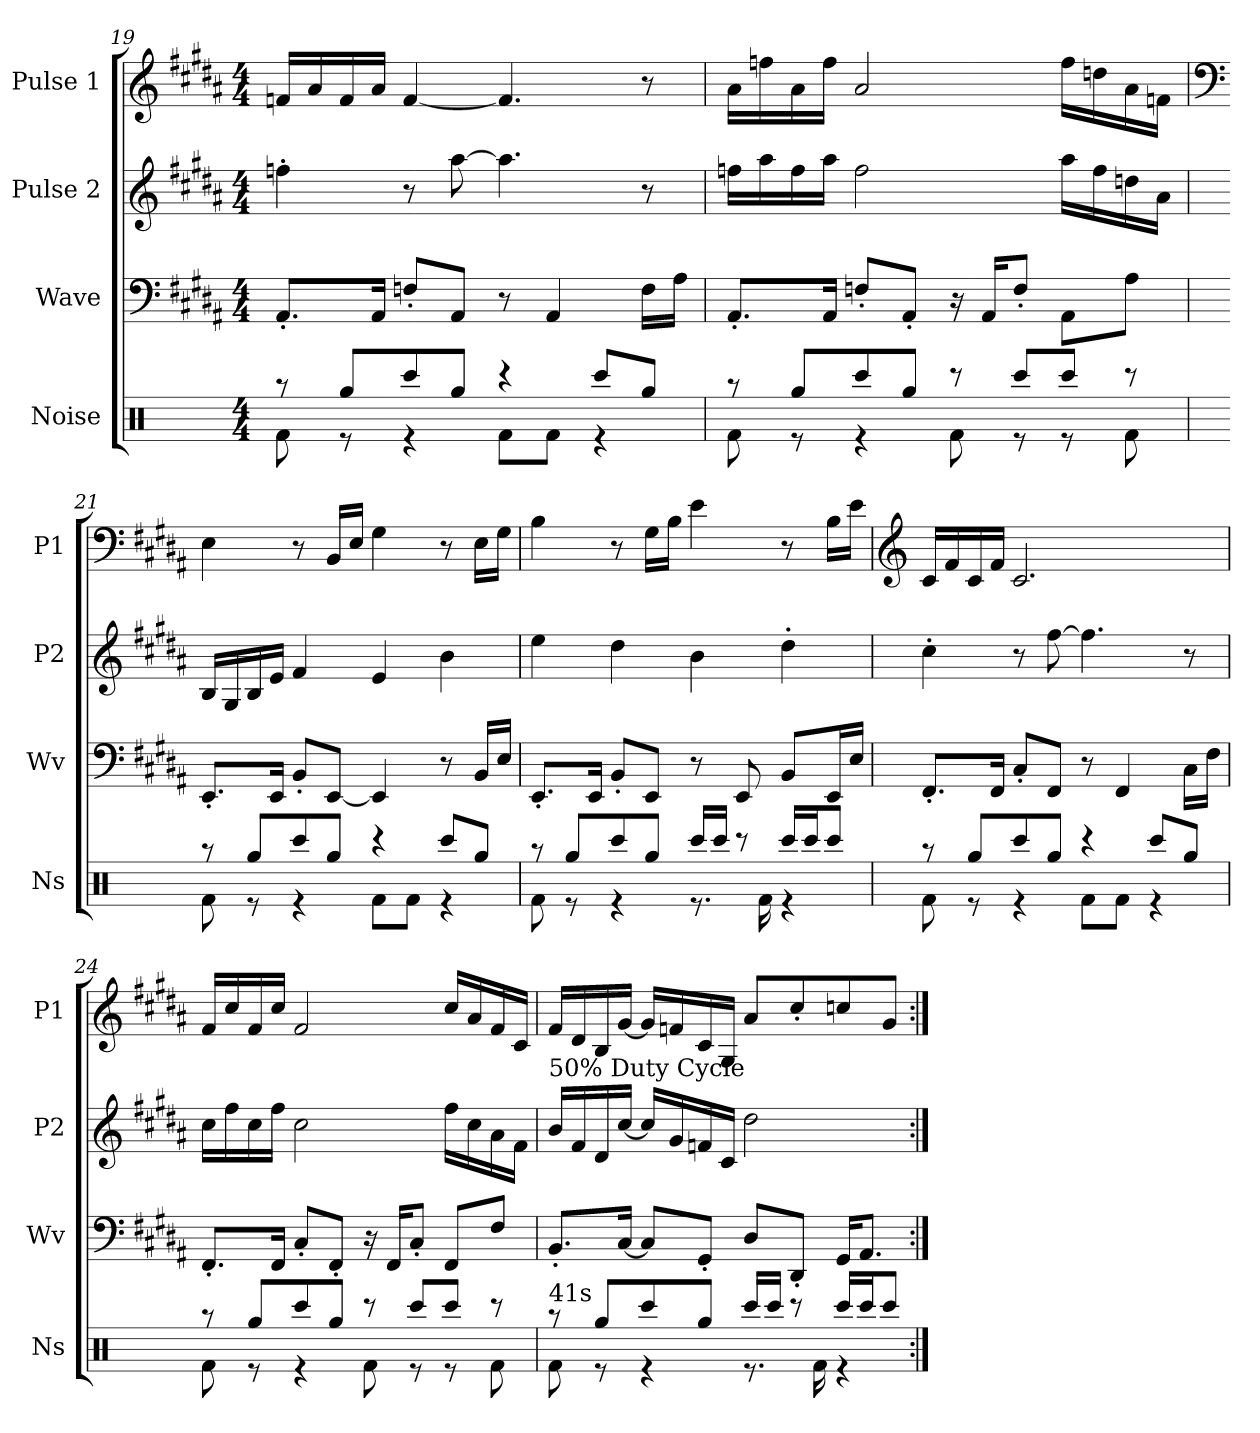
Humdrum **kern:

**kern	**kern	**kern	**kern
*part4	*part3	*part2	*part1
*staff4	*staff3	*staff2	*staff1
*I"Noise	*I"Wave	*I"Pulse 2	*I"Pulse 1
*I'Ns	*I'Wv	*I'P2	*I'P1
*clefX	*clefF4	*clefG2	*clefG2
*k[]	*k[f#c#g#d#a#]	*k[f#c#g#d#a#]	*k[f#c#g#d#a#]
*M4/4	*M4/4	*M4/4	*M4/4
=19	=19	=19	=19
*^	*	*	*
8r	8Rf\	8.AA#'/L	4ffn'\	16fn/LL
.	.	.	.	16a#/
8Rgg/L	8r	.	.	16f/
.	.	16AA#/Jk	.	16a#/JJ
8Rccc/	4r	8Fn'/L	8r	[4f/
8Rgg/J	.	8AA#/J	[8aa#\	.
4r	8Rf\L	8r	4.aa#\]	4.f/]
.	8Rf\J	4AA#/	.	.
8Rccc/L	4r	.	.	.
8Rgg/J	.	16F\LL	8r	8r
.	.	16A#\JJ	.	.
=20	=20	=20	=20	=20
8r	8Rf\	8.AA#'/L	16ffn\LL	16a#\LL
.	.	.	16aa#\	16ffn\
8Rgg/L	8r	.	16ff\	16a#\
.	.	16AA#/Jk	16aa#\JJ	16ff\JJ
8Rccc/	4r	8Fn'/L	2ff\	2a#/
8Rgg/J	.	8AA#'/J	.	.
8r	8Rf\	16r	.	.
.	.	16AA#/KL	.	.
8Rccc/L	8r	8F'/J	.	.
8Rccc/J	8r	8AA#\L	16aa#\LL	16ff\LL
.	.	.	16ff\	16ddn\
8r	8Rf\	8A#\J	16ddn\	16a#\
.	.	.	16a#\JJ	16fn\JJ
!!LO:LB:g=z
=21	=21	=21	=21	=21
*	*	*	*	*clefF4
8r	8Rf\	8.EE'/L	16B/LL	4E\
.	.	.	16G#/	.
8Rgg/L	8r	.	16B/	.
.	.	16EE/Jk	16e/JJ	.
8Rccc/	4r	8BB'/L	4f#/	8r
8Rgg/J	.	[8EE/J	.	16BB/LL
.	.	.	.	16E/JJ
4r	8Rf\L	4EE/]	4e/	4G#\
.	8Rf\J	.	.	.
8Rccc/L	4r	8r	4b\	8r
8Rgg/J	.	16BB/LL	.	16E\LL
.	.	16E/JJ	.	16G#\JJ
=22	=22	=22	=22	=22
8r	8Rf\	8.EE'/L	4ee\	4B\
8Rgg/L	8r	.	.	.
.	.	16EE/Jk	.	.
8Rccc/	4r	8BB'/L	4dd#\	8r
8Rgg/J	.	8EE/J	.	16G#\LL
.	.	.	.	16B\JJ
16Rccc/LL	8.r	8r	4b\	4e\
16Rccc/JJ	.	.	.	.
8r	.	8EE/	.	.
.	16Rf\	.	.	.
16Rccc/LL	4r	8BB/L	4dd#'\	8r
16Rccc/J	.	.	.	.
8Rccc/J	.	16EE/L	.	16B\LL
.	.	16E/JJ	.	16e\JJ
=23	=23	=23	=23	=23
*	*	*	*	*clefG2
8r	8Rf\	8.FF#'/L	4cc#'\	16c#/LL
.	.	.	.	16f#/
8Rgg/L	8r	.	.	16c#/
.	.	16FF#/Jk	.	16f#/JJ
8Rccc/	4r	8C#'/L	8r	2.c#/
8Rgg/J	.	8FF#/J	[8ff#\	.
4r	8Rf\L	8r	4.ff#\]	.
.	8Rf\J	4FF#/	.	.
8Rccc/L	4r	.	.	.
8Rgg/J	.	16C#\LL	8r	.
.	.	16F#\JJ	.	.
!!LO:LB:g=z
=24	=24	=24	=24	=24
8r	8Rf\	8.FF#'/L	16cc#\LL	16f#/LL
.	.	.	16ff#\	16cc#/
8Rgg/L	8r	.	16cc#\	16f#/
.	.	16FF#/Jk	16ff#\JJ	16cc#/JJ
8Rccc/	4r	8C#'/L	2cc#\	2f#/
8Rgg/J	.	8FF#'/J	.	.
8r	8Rf\	16r	.	.
.	.	16FF#/KL	.	.
8Rccc/L	8r	8C#'/J	.	.
8Rccc/J	8r	8FF#/L	16ff#\LL	16cc#/LL
.	.	.	16cc#\	16a#/
8r	8Rf\	8F#/J	16a#\	16f#/
.	.	.	16f#\JJ	16c#/JJ
=25	=25	=25	=25	=25
!	!	!	!LO:TX:a:t=50% Duty Cycle	!
!LO:TX:a:t=41s	!	!	!	!
8r	8Rf\	8.BB'/L	16b/LL	16f#/LL
.	.	.	16f#/	16d#/
8Rgg/L	8r	.	16d#/	16B/
.	.	[16C#/Jk	[16cc#/JJ	[16g#/JJ
8Rccc/	4r	8C#/L]	16cc#/LL]	16g#/LL]
.	.	.	16g#/	16fn/
8Rgg/J	.	8GG#'/J	16fn/	16c#/
.	.	.	16c#/JJ	16G#/JJ
16Rccc/LL	8.r	8D#/L	2dd#\	8a#/L
16Rccc/JJ	.	.	.	.
8r	.	8DD#'/J	.	8cc#'/
.	16Rf\	.	.	.
16Rccc/LL	4r	16GG#/KL	.	8ccn/
16Rccc/J	.	8.AA#/J	.	.
8Rccc/J	.	.	.	8g#/J
*v	*v	*	*	*
=:|!	=:|!	=:|!	=:|!
*-	*-	*-	*-
